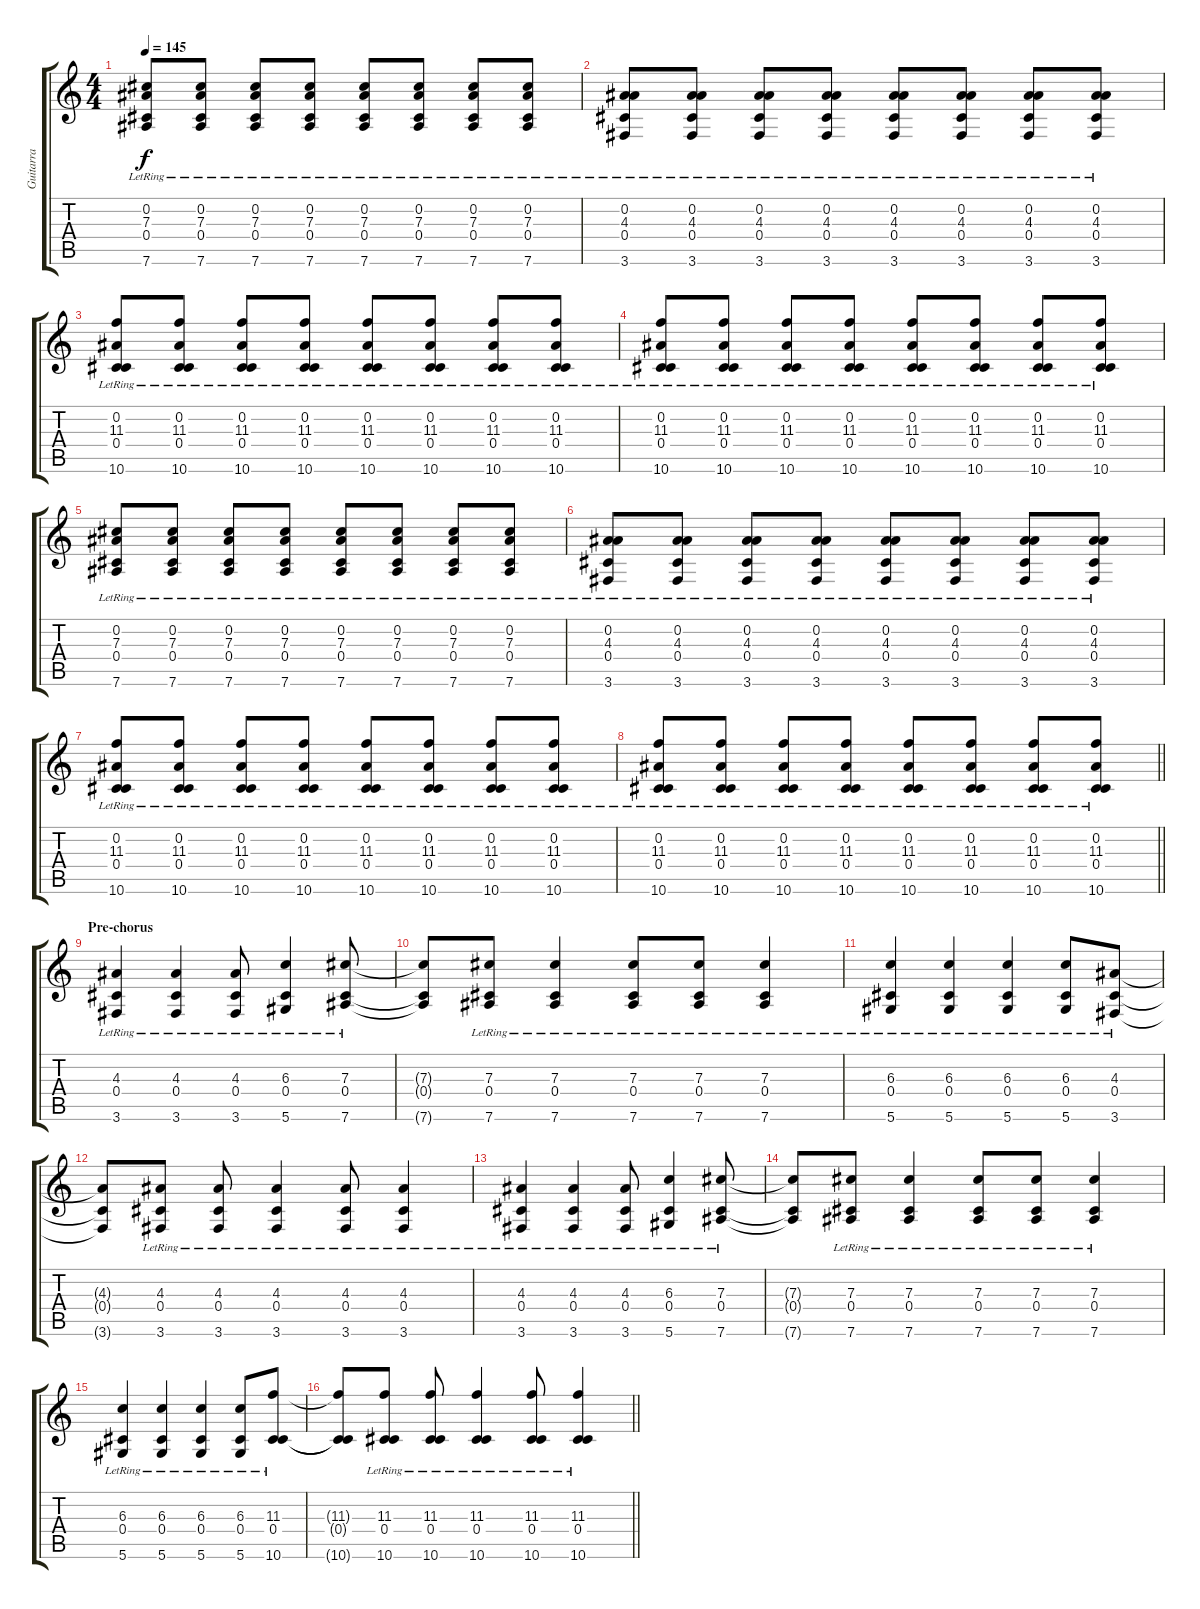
\track ("Guitarra" "Guitarra") {instrument electricguitarclean}
\staff {score tabs}
\tuning (Eb4 Bb3 Gb3 Db3 Ab2 Eb2) {hide}
\ts (4 4)
\tempo 145
\clef g2
\ks c
(0.2{lr} 7.3{lr} 0.4{lr} 7.6{lr}).8{dy f} (0.2{lr} 7.3{lr} 0.4{lr} 7.6{lr}).8 (0.2{lr} 7.3{lr} 0.4{lr} 7.6{lr}).8 (0.2{lr} 7.3{lr} 0.4{lr} 7.6{lr}).8 (0.2{lr} 7.3{lr} 0.4{lr} 7.6{lr}).8 (0.2{lr} 7.3{lr} 0.4{lr} 7.6{lr}).8 (0.2{lr} 7.3{lr} 0.4{lr} 7.6{lr}).8 (0.2{lr} 7.3{lr} 0.4{lr} 7.6{lr}).8 |
(0.2{lr} 4.3{lr} 0.4{lr} 3.6{lr}).8 (0.2{lr} 4.3{lr} 0.4{lr} 3.6{lr}).8 (0.2{lr} 4.3{lr} 0.4{lr} 3.6{lr}).8 (0.2{lr} 4.3{lr} 0.4{lr} 3.6{lr}).8 (0.2{lr} 4.3{lr} 0.4{lr} 3.6{lr}).8 (0.2{lr} 4.3{lr} 0.4{lr} 3.6{lr}).8 (0.2{lr} 4.3{lr} 0.4{lr} 3.6{lr}).8 (0.2{lr} 4.3{lr} 0.4{lr} 3.6{lr}).8 |
(0.2{lr} 11.3{lr} 0.4{lr} 10.6{lr}).8 (0.2{lr} 11.3{lr} 0.4{lr} 10.6{lr}).8 (0.2{lr} 11.3{lr} 0.4{lr} 10.6{lr}).8 (0.2{lr} 11.3{lr} 0.4{lr} 10.6{lr}).8 (0.2{lr} 11.3{lr} 0.4{lr} 10.6{lr}).8 (0.2{lr} 11.3{lr} 0.4{lr} 10.6{lr}).8 (0.2{lr} 11.3{lr} 0.4{lr} 10.6{lr}).8 (0.2{lr} 11.3{lr} 0.4{lr} 10.6{lr}).8 |
(0.2{lr} 11.3{lr} 0.4{lr} 10.6{lr}).8 (0.2{lr} 11.3{lr} 0.4{lr} 10.6{lr}).8 (0.2{lr} 11.3{lr} 0.4{lr} 10.6{lr}).8 (0.2{lr} 11.3{lr} 0.4{lr} 10.6{lr}).8 (0.2{lr} 11.3{lr} 0.4{lr} 10.6{lr}).8 (0.2{lr} 11.3{lr} 0.4{lr} 10.6{lr}).8 (0.2{lr} 11.3{lr} 0.4{lr} 10.6{lr}).8 (0.2{lr} 11.3{lr} 0.4{lr} 10.6{lr}).8 |
(0.2{lr} 7.3{lr} 0.4{lr} 7.6{lr}).8 (0.2{lr} 7.3{lr} 0.4{lr} 7.6{lr}).8 (0.2{lr} 7.3{lr} 0.4{lr} 7.6{lr}).8 (0.2{lr} 7.3{lr} 0.4{lr} 7.6{lr}).8 (0.2{lr} 7.3{lr} 0.4{lr} 7.6{lr}).8 (0.2{lr} 7.3{lr} 0.4{lr} 7.6{lr}).8 (0.2{lr} 7.3{lr} 0.4{lr} 7.6{lr}).8 (0.2{lr} 7.3{lr} 0.4{lr} 7.6{lr}).8 |
(0.2{lr} 4.3{lr} 0.4{lr} 3.6{lr}).8 (0.2{lr} 4.3{lr} 0.4{lr} 3.6{lr}).8 (0.2{lr} 4.3{lr} 0.4{lr} 3.6{lr}).8 (0.2{lr} 4.3{lr} 0.4{lr} 3.6{lr}).8 (0.2{lr} 4.3{lr} 0.4{lr} 3.6{lr}).8 (0.2{lr} 4.3{lr} 0.4{lr} 3.6{lr}).8 (0.2{lr} 4.3{lr} 0.4{lr} 3.6{lr}).8 (0.2{lr} 4.3{lr} 0.4{lr} 3.6{lr}).8 |
(0.2{lr} 11.3{lr} 0.4{lr} 10.6{lr}).8 (0.2{lr} 11.3{lr} 0.4{lr} 10.6{lr}).8 (0.2{lr} 11.3{lr} 0.4{lr} 10.6{lr}).8 (0.2{lr} 11.3{lr} 0.4{lr} 10.6{lr}).8 (0.2{lr} 11.3{lr} 0.4{lr} 10.6{lr}).8 (0.2{lr} 11.3{lr} 0.4{lr} 10.6{lr}).8 (0.2{lr} 11.3{lr} 0.4{lr} 10.6{lr}).8 (0.2{lr} 11.3{lr} 0.4{lr} 10.6{lr}).8 |
\barLineRight lightlight
(0.2{lr} 11.3{lr} 0.4{lr} 10.6{lr}).8 (0.2{lr} 11.3{lr} 0.4{lr} 10.6{lr}).8 (0.2{lr} 11.3{lr} 0.4{lr} 10.6{lr}).8 (0.2{lr} 11.3{lr} 0.4{lr} 10.6{lr}).8 (0.2{lr} 11.3{lr} 0.4{lr} 10.6{lr}).8 (0.2{lr} 11.3{lr} 0.4{lr} 10.6{lr}).8 (0.2{lr} 11.3{lr} 0.4{lr} 10.6{lr}).8 (0.2{lr} 11.3{lr} 0.4{lr} 10.6{lr}).8 |
\section ("" "Pre-chorus")
(4.3{lr} 0.4{lr} 3.6{lr}).4 (4.3{lr} 0.4{lr} 3.6{lr}).4 (4.3{lr} 0.4{lr} 3.6{lr}).8 (6.3{lr} 0.4{lr} 5.6{lr}).4 (7.3{lr} 0.4{lr} 7.6{lr}).8 |
(7.3{t} 0.4{t} 7.6{t}).8 (7.3{lr} 0.4{lr} 7.6{lr}).8 (7.3{lr} 0.4{lr} 7.6{lr}).4 (7.3{lr} 0.4{lr} 7.6{lr}).8 (7.3{lr} 0.4{lr} 7.6{lr}).8 (7.3{lr} 0.4{lr} 7.6{lr}).4 |
(6.3{lr} 0.4{lr} 5.6{lr}).4 (6.3{lr} 0.4{lr} 5.6{lr}).4 (6.3{lr} 0.4{lr} 5.6{lr}).4 (6.3{lr} 0.4{lr} 5.6{lr}).8 (4.3{lr} 0.4{lr} 3.6{lr}).8 |
(4.3{t} 0.4{t} 3.6{t}).8 (4.3{lr} 0.4{lr} 3.6{lr}).8 (4.3{lr} 0.4{lr} 3.6{lr}).8 (4.3{lr} 0.4{lr} 3.6{lr}).4 (4.3{lr} 0.4{lr} 3.6{lr}).8 (4.3{lr} 0.4{lr} 3.6{lr}).4 |
(4.3{lr} 0.4{lr} 3.6{lr}).4 (4.3{lr} 0.4{lr} 3.6{lr}).4 (4.3{lr} 0.4{lr} 3.6{lr}).8 (6.3{lr} 0.4{lr} 5.6{lr}).4 (7.3{lr} 0.4{lr} 7.6{lr}).8 |
(7.3{t} 0.4{t} 7.6{t}).8 (7.3{lr} 0.4{lr} 7.6{lr}).8 (7.3{lr} 0.4{lr} 7.6{lr}).4 (7.3{lr} 0.4{lr} 7.6{lr}).8 (7.3{lr} 0.4{lr} 7.6{lr}).8 (7.3{lr} 0.4{lr} 7.6{lr}).4 |
(6.3{lr} 0.4{lr} 5.6{lr}).4 (6.3{lr} 0.4{lr} 5.6{lr}).4 (6.3{lr} 0.4{lr} 5.6{lr}).4 (6.3{lr} 0.4{lr} 5.6{lr}).8 (11.3{lr} 0.4{lr} 10.6{lr}).8 |
\barLineRight lightlight
(11.3{t} 0.4{t} 10.6{t}).8 (11.3{lr} 0.4{lr} 10.6{lr}).8 (11.3{lr} 0.4{lr} 10.6{lr}).8 (11.3{lr} 0.4{lr} 10.6{lr}).4 (11.3{lr} 0.4{lr} 10.6{lr}).8 (11.3{lr} 0.4{lr} 10.6{lr}).4
